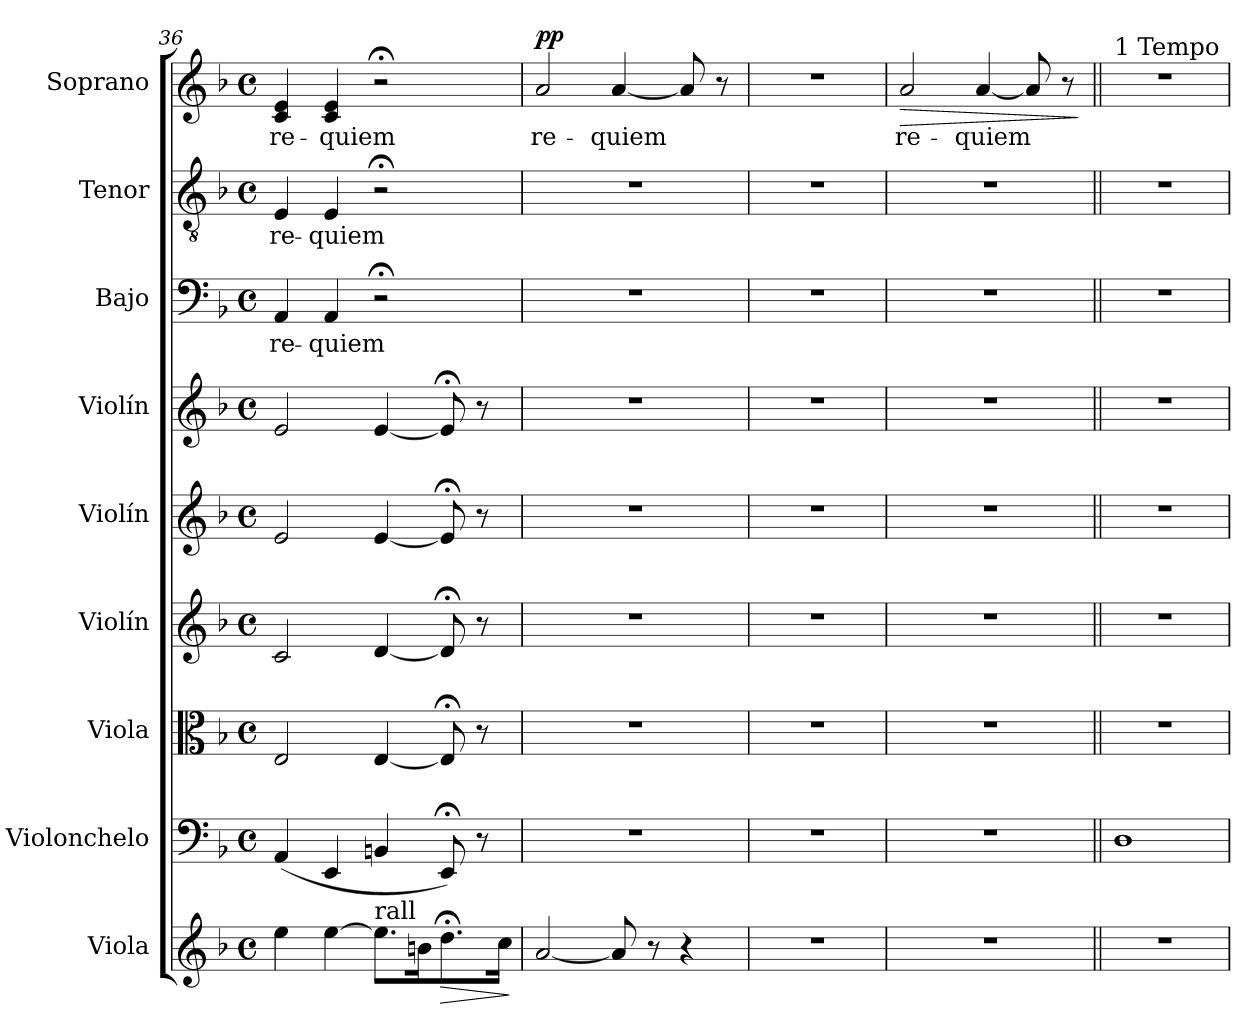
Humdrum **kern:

**kern	**dynam	**kern	**kern	**kern	**kern	**kern	**kern	**text	**kern	**text	**kern	**text	**dynam
*part9	*part9	*part8	*part7	*part6	*part5	*part4	*part3	*part3	*part2	*part2	*part1	*part1	*part1
*staff9	*staff9	*staff8	*staff7	*staff6	*staff5	*staff4	*staff3	*staff3	*staff2	*staff2	*staff1	*staff1	*staff1
*I"Viola	*	*I"Violonchelo	*I"Viola	*I"Violín	*I"Violín	*I"Violín	*I"Bajo	*	*I"Tenor	*	*I"Soprano	*	*
*I'Vla.	*	*I'Vc.	*I'Vla.	*I'Vln.	*I'Vln.	*I'Vln.	*I'B.	*	*I'T.	*	*I'S.	*	*
*clefG2	*	*clefF4	*clefC3	*clefG2	*clefG2	*clefG2	*clefF4	*	*clefGv2	*	*clefG2	*	*
*k[b-]	*	*k[b-]	*k[b-]	*k[b-]	*k[b-]	*k[b-]	*k[b-]	*	*k[b-]	*	*k[b-]	*	*
*M4/4	*	*M4/4	*M4/4	*M4/4	*M4/4	*M4/4	*M4/4	*	*M4/4	*	*M4/4	*	*
*met(c)	*	*met(c)	*met(c)	*met(c)	*met(c)	*met(c)	*met(c)	*	*met(c)	*	*met(c)	*	*
=36	=36	=36	=36	=36	=36	=36	=36	=36	=36	=36	=36	=36	=36
4ee\	.	(4AA/	2E/	2c/	2e/	2e/	4AA/	re-	4E/	re-	4c/ 4e/	re-	.
[4ee\	.	4EE/	.	.	.	.	4AA/	-quiem	4E/	-quiem	4c/ 4e/	-quiem	.
!LO:TX:a:t=rall	!	!	!	!	!	!	!	!	!	!	!	!	!
8.ee\L]	.	4BBn/	[4E/	[4d/	[4e/	[4e/	2r;<	.	2r;<	.	2r;<	.	.
16bn\K	.	.	.	.	.	.	.	.	.	.	.	.	.
!	!LO:HP:b	!	!	!	!	!	!	!	!	!	!	!	!
8.dd;<\	>	8EE;</)	8E;</]	8d;</]	8e;</]	8e;</]	.	.	.	.	.	.	.
.	.	8r	8r	8r	8r	8r	.	.	.	.	.	.	.
16cc\Jk	.	.	.	.	.	.	.	.	.	.	.	.	.
.	]	.	.	.	.	.	.	.	.	.	.	.	.
=37	=37	=37	=37	=37	=37	=37	=37	=37	=37	=37	=37	=37	=37
!	!	!	!	!	!	!	!	!	!	!	!	!	!LO:DY:a
[2a/	.	1r	1r	1r	1r	1r	1r	.	1r	.	2a/	re-	pp
8a/]	.	.	.	.	.	.	.	.	.	.	[4a/	-quiem	.
8r	.	.	.	.	.	.	.	.	.	.	.	.	.
4r	.	.	.	.	.	.	.	.	.	.	8a/]	.	.
.	.	.	.	.	.	.	.	.	.	.	8r	.	.
=38	=38	=38	=38	=38	=38	=38	=38	=38	=38	=38	=38	=38	=38
1r	.	1r	1r	1r	1r	1r	1r	.	1r	.	1r	.	.
!!LO:PB:g=z
=39	=39	=39	=39	=39	=39	=39	=39	=39	=39	=39	=39	=39	=39
!	!	!	!	!	!	!	!	!	!	!	!	!	!LO:HP:b
1r	.	1r	1r	1r	1r	1r	1r	.	1r	.	2a/	re-	>
.	.	.	.	.	.	.	.	.	.	.	[4a/	-quiem	.
.	.	.	.	.	.	.	.	.	.	.	8a/]	.	.
.	.	.	.	.	.	.	.	.	.	.	8r	.	.
.	.	.	.	.	.	.	.	.	.	.	.	.	]
=40||	=40||	=40||	=40||	=40||	=40||	=40||	=40||	=40||	=40||	=40||	=40||	=40||	=40||
!	!	!	!	!	!	!	!	!	!	!	!LO:TX:a:t=1 Tempo	!	!
1r	.	1D	1r	1r	1r	1r	1r	.	1r	.	1r	.	.
=	=	=	=	=	=	=	=	=	=	=	=	=	=
*-	*-	*-	*-	*-	*-	*-	*-	*-	*-	*-	*-	*-	*-
